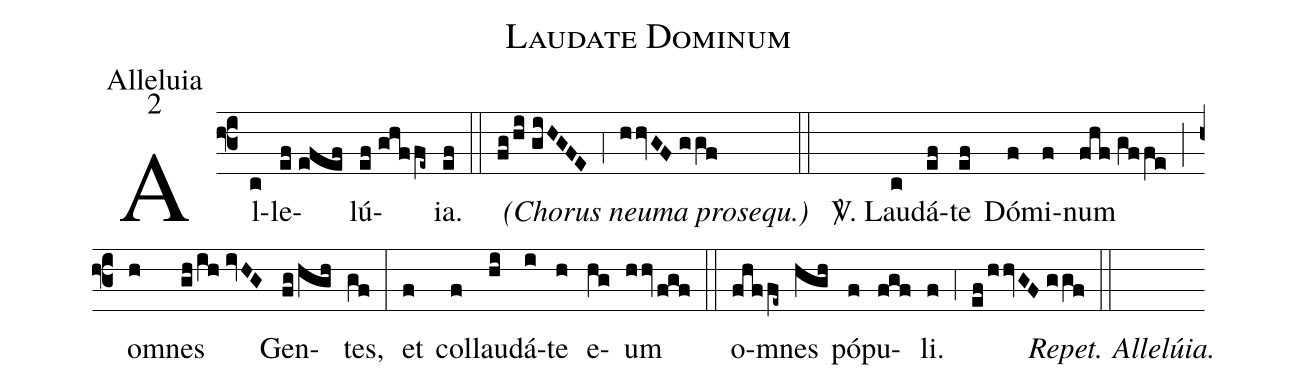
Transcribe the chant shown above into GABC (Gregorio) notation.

name:Laudate Dominum;
office-part:Alleluia;
mode:2;
%%
(f3) Al(c)le(ef//efef)lú(ef//ghffe~)ia.(ef) (::)
{}<i><v>(</v>Chorus neuma prosequ.<v>)</v></i>(fg/hi//giHGFE,4hhvGF//ggf) (::)

<sp>V/</sp>. Lau(c)dá(ef)te(ef) Dó(f)mi(f)num(fhf//gffe) (;) o(h)mnes(gh/ih//ivHG) Gen(fg/hgh)tes,(gf) (:)
et(f) col(f)lau(hi)dá(i)te(h) e(hg)um(hhv/fgf) (::)
o(fhffe~)mnes(hgh) pó(f)pu(fgf)li.(f) (,4) (ef/hhvGF//ggf) (::)
<i>Repet. Allelúia.</i>()
